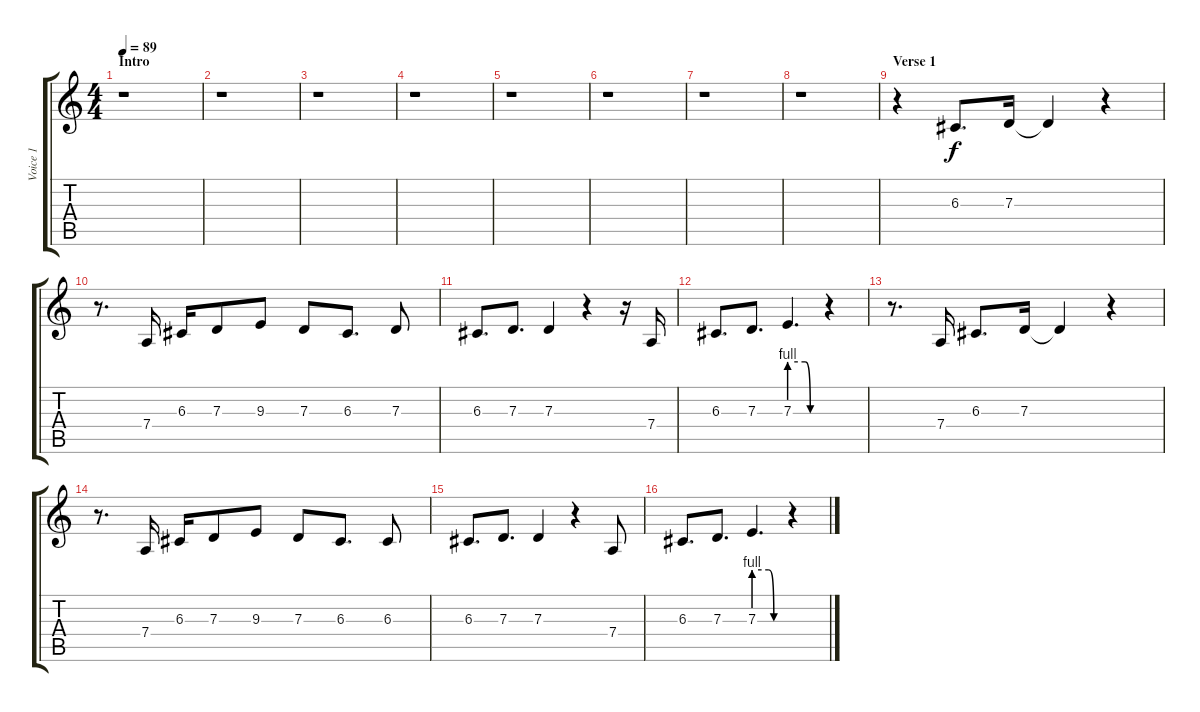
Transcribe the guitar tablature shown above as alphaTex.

\track ("Voice 1" "Voice 1") {instrument oboe}
\staff {score tabs}
\tuning (E4 B3 G3 D3 A2 E2) {hide}
\ts (4 4)
\section ("" "Intro")
\tempo 89
\clef g2
\ks c
r.1{dy f instrument oboe} |
r.1 |
r.1 |
r.1 |
r.1 |
r.1 |
r.1 |
r.1 |
\section ("" "Verse 1")
r.4 6.3.8{d} 7.3.16 7.3{t}.4 r.4 |
r.8{d} 7.4.16 6.3.16 7.3.8 9.3.8 7.3.8 6.3.8{d} 7.3.8 |
6.3.8{d} 7.3.8{d} 7.3.4 r.4 r.16 7.4.16 |
6.3.8{d} 7.3.8{d} 7.3{be (custom 0 4 30 4 40 0 60 0)}.4{d} r.4 |
r.8{d} 7.4.16 6.3.8{d} 7.3.16 7.3{t}.4 r.4 |
r.8{d} 7.4.16 6.3.16 7.3.8 9.3.8 7.3.8 6.3.8{d} 6.3.8 |
6.3.8{d} 7.3.8{d} 7.3.4 r.4 7.4.8 |
6.3.8{d} 7.3.8{d} 7.3{be (custom 0 4 30 4 40 0 60 0)}.4{d} r.4
